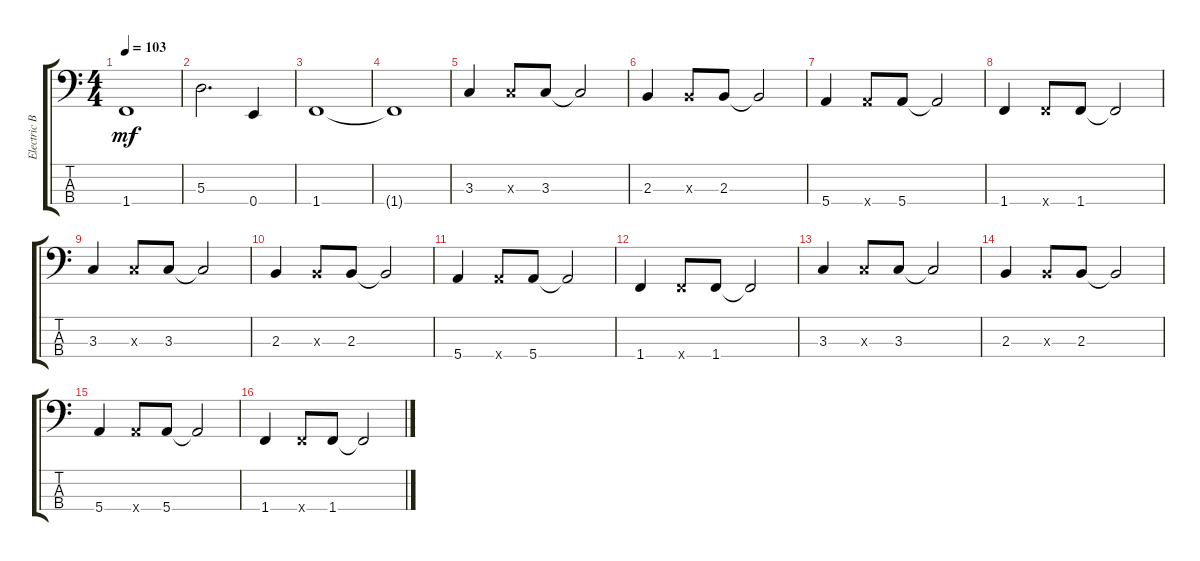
\track ("Electric Bass" "Electric B") {instrument electricbassfinger}
\staff {score tabs}
\tuning (G2 D2 A1 E1) {hide}
\ts (4 4)
\tempo 103
\clef f4
\ks c
1.4.1{dy mf} |
5.3.2{d} 0.4.4 |
1.4.1 |
1.4{t}.1 |
3.3.4 3.3{x}.8 3.3.8 3.3{t}.2 |
2.3.4 2.3{x}.8 2.3.8 2.3{t}.2 |
5.4.4 5.4{x}.8 5.4.8 5.4{t}.2 |
1.4.4 1.4{x}.8 1.4.8 1.4{t}.2 |
3.3.4 3.3{x}.8 3.3.8 3.3{t}.2 |
2.3.4 2.3{x}.8 2.3.8 2.3{t}.2 |
5.4.4 5.4{x}.8 5.4.8 5.4{t}.2 |
1.4.4 1.4{x}.8 1.4.8 1.4{t}.2 |
3.3.4 3.3{x}.8 3.3.8 3.3{t}.2 |
2.3.4 2.3{x}.8 2.3.8 2.3{t}.2 |
5.4.4 5.4{x}.8 5.4.8 5.4{t}.2 |
1.4.4 1.4{x}.8 1.4.8 1.4{t}.2
